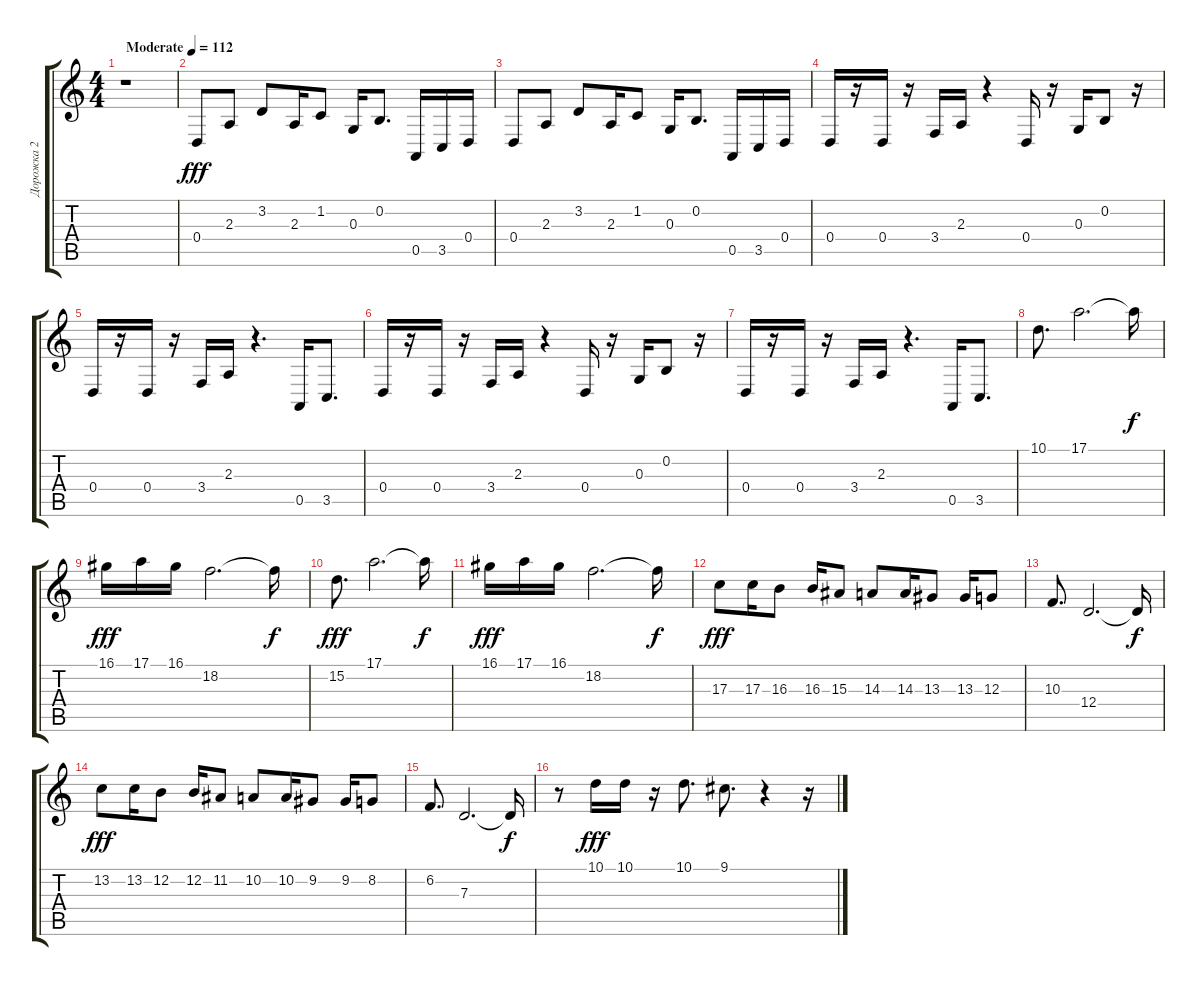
\track ("Дорожка 2" "Дорожка 2") {instrument lead2sawtooth}
\staff {score tabs}
\tuning (E4 B3 G3 D3 A2 E2) {hide}
\ts (4 4)
\tempo (112 "Moderate")
\clef g2
\ks c
r.1{dy fff instrument lead2sawtooth} |
0.4.8 2.3.8 3.2.8 2.3.16 1.2.8 0.3.16 0.2.8{d} 0.5.16 3.5.16 0.4.16 |
0.4.8 2.3.8 3.2.8 2.3.16 1.2.8 0.3.16 0.2.8{d} 0.5.16 3.5.16 0.4.16 |
0.4.16 r.16 0.4.16 r.16 3.4.16 2.3.16 r.4 0.4.16 r.16 0.3.16 0.2.8 r.16 |
0.4.16 r.16 0.4.16 r.16 3.4.16 2.3.16 r.4{d} 0.5.16 3.5.8{d} |
0.4.16 r.16 0.4.16 r.16 3.4.16 2.3.16 r.4 0.4.16 r.16 0.3.16 0.2.8 r.16 |
0.4.16 r.16 0.4.16 r.16 3.4.16 2.3.16 r.4{d} 0.5.16 3.5.8{d} |
10.1.8{d} 17.1.2{d} 17.1{t}.16{dy f} |
16.1.16{dy fff} 17.1.16 16.1.16 18.2.2{d} 18.2{t}.16{dy f} |
15.2.8{d dy fff} 17.1.2{d} 17.1{t}.16{dy f} |
16.1.16{dy fff} 17.1.16 16.1.16 18.2.2{d} 18.2{t}.16{dy f} |
17.3.8{dy fff} 17.3.16 16.3.8 16.3.16 15.3.8 14.3.8 14.3.16 13.3.8 13.3.16 12.3.8 |
10.3.8{d} 12.4.2{d} 12.4{t}.16{dy f} |
13.2.8{dy fff} 13.2.16 12.2.8 12.2.16 11.2.8 10.2.8 10.2.16 9.2.8 9.2.16 8.2.8 |
6.2.8{d} 7.3.2{d} 7.3{t}.16{dy f} |
r.8 10.1.16{dy fff} 10.1.16 r.16 10.1.8{d} 9.1.8{d} r.4 r.16
